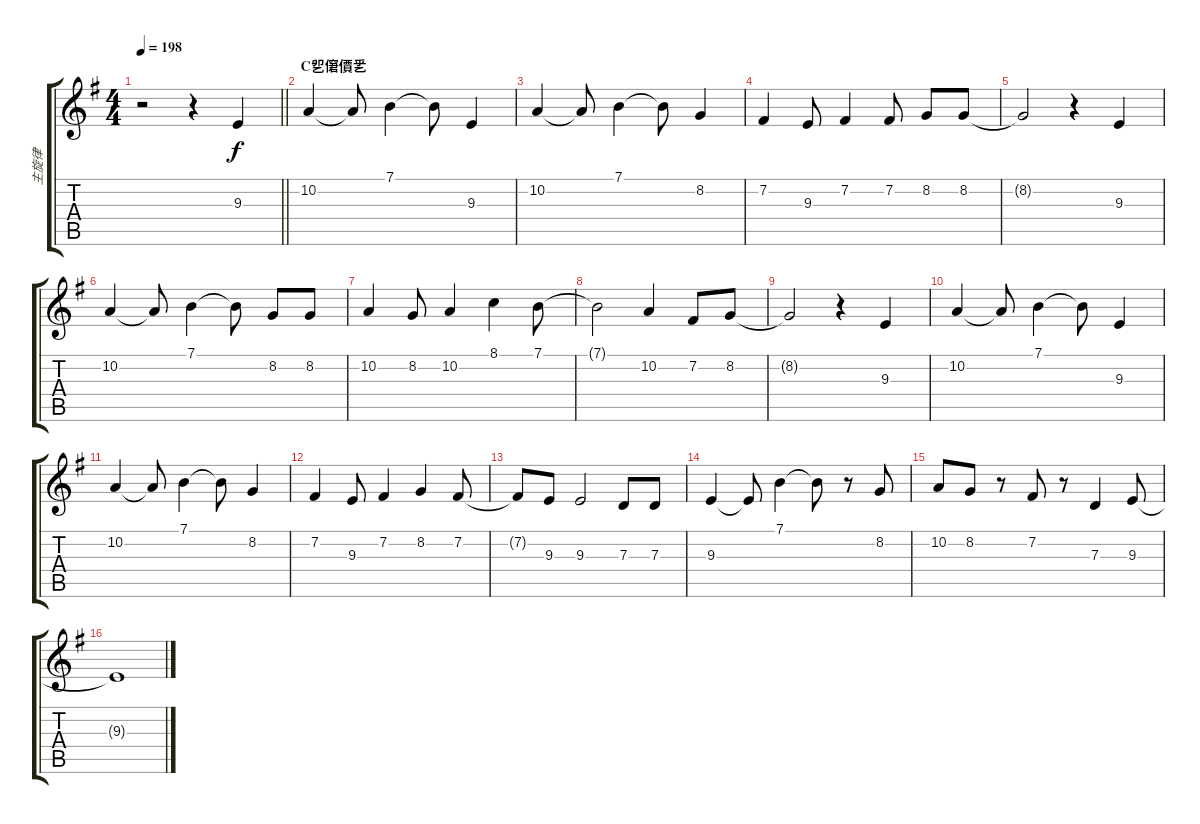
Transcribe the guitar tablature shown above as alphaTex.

\track ("主旋律" "主旋律") {instrument voiceoohs}
\staff {score tabs}
\tuning (E4 B3 G3 D3 A2 E2) {hide}
\ts (4 4)
\tempo 198
\clef g2
\barLineRight lightlight
\ks g
r.2{dy f} r.4 9.3.4 |
\section ("" "C乮僒價乯")
10.2.4 10.2{t}.8 7.1.4 7.1{t}.8 9.3.4 |
10.2.4 10.2{t}.8 7.1.4 7.1{t}.8 8.2.4 |
7.2.4 9.3.8 7.2.4 7.2.8 8.2.8 8.2.8 |
8.2{t}.2 r.4 9.3.4 |
10.2.4 10.2{t}.8 7.1.4 7.1{t}.8 8.2.8 8.2.8 |
10.2.4 8.2.8 10.2.4 8.1.4 7.1.8 |
7.1{t}.2 10.2.4 7.2.8 8.2.8 |
8.2{t}.2 r.4 9.3.4 |
10.2.4 10.2{t}.8 7.1.4 7.1{t}.8 9.3.4 |
10.2.4 10.2{t}.8 7.1.4 7.1{t}.8 8.2.4 |
7.2.4 9.3.8 7.2.4 8.2.4 7.2.8 |
7.2{t}.8 9.3.8 9.3.2 7.3.8 7.3.8 |
9.3.4 9.3{t}.8 7.1.4 7.1{t}.8 r.8 8.2.8 |
10.2.8 8.2.8 r.8 7.2.8 r.8 7.3.4 9.3.8 |
9.3{t}.1
